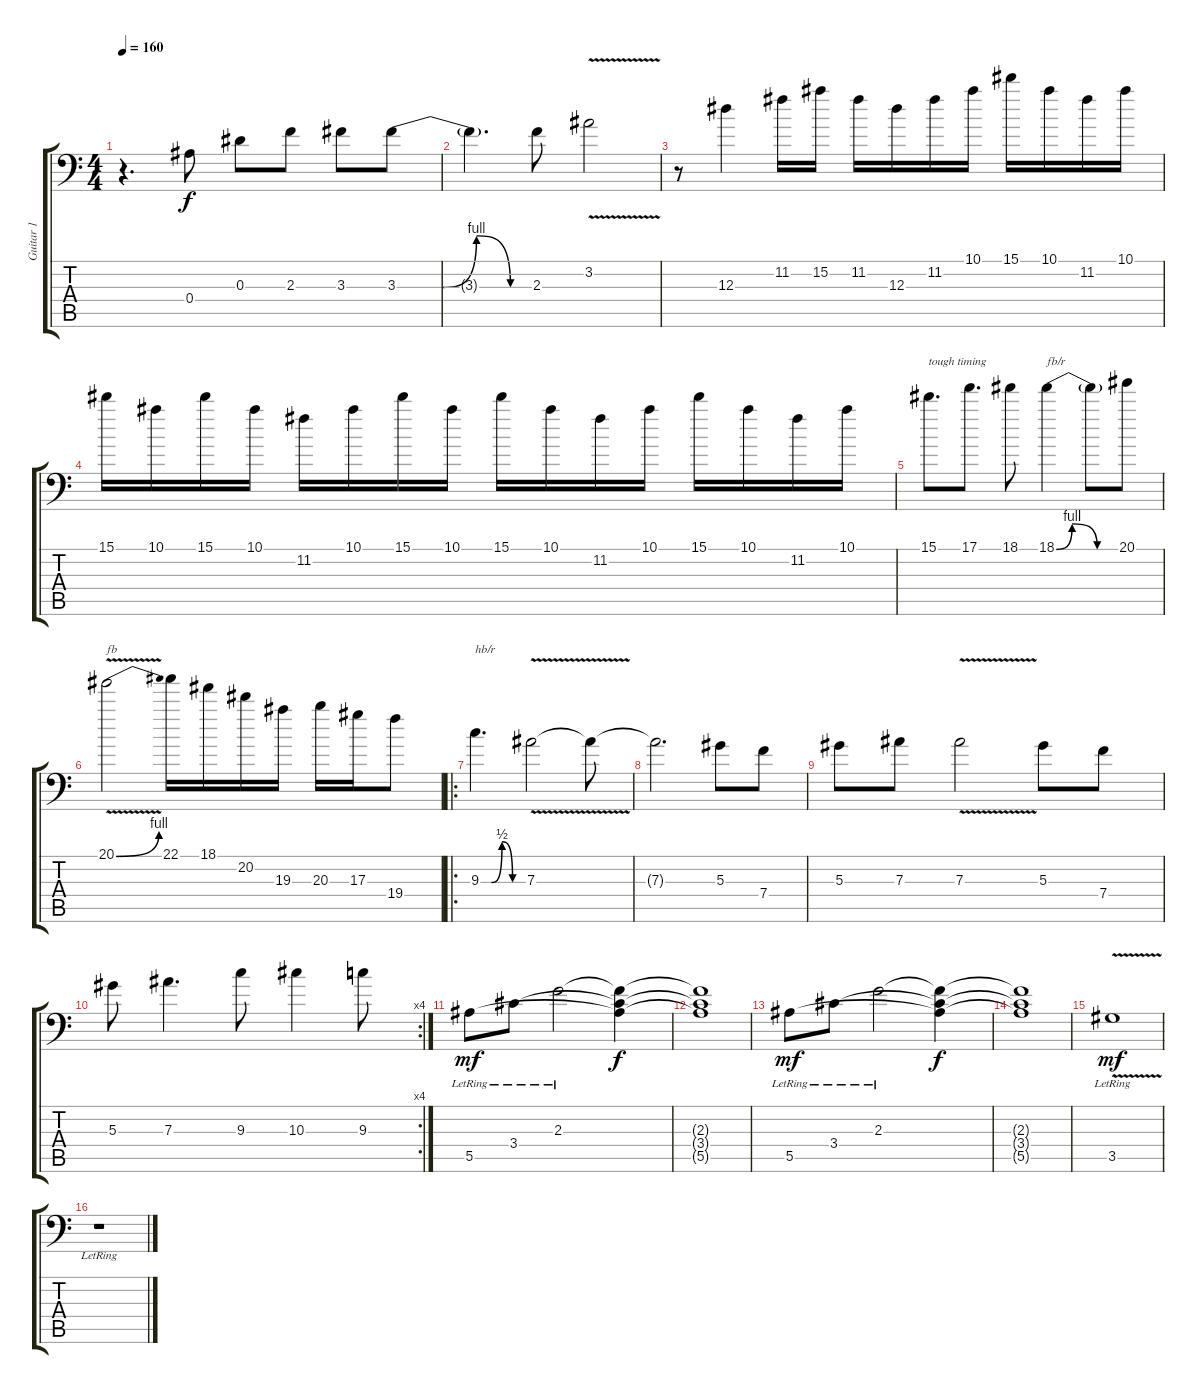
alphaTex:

\track ("Guitar 1 " "Guitar 1 ") {instrument distortionguitar}
\staff {score tabs}
\tuning (C4 G3 Eb3 Bb2 F2 Bb1) {hide}
\ts (4 4)
\tempo 160
\clef f4
\ks c
r.4{d dy f} 0.4.8 0.3.8 2.3.8 3.3.8 3.3{be (custom 0 0 20 0 35 4 50 0 60 0)}.8 |
3.3{t}.4{d} 2.3.8 3.2{v}.2 |
r.8 12.3.4 11.2.16 15.2.16 11.2.16 12.3.16 11.2.16 10.1.16 15.1.16 10.1.16 11.2.16 10.1.16 |
15.1.16 10.1.16 15.1.16 10.1.16 11.2.16 10.1.16 15.1.16 10.1.16 15.1.16 10.1.16 11.2.16 10.1.16 15.1.16 10.1.16 11.2.16 10.1.16 |
15.1.8{d txt "tough timing"} 17.1.8{d} 18.1.8 18.1{be (custom 0 0 15 4 39 0 45 0 60 0)}.4{txt "fb/r"} 18.1{t}.8 20.1.8 |
20.1{be (bend 0 0 60 4) v}.2{txt "fb"} 22.1.16 18.1.16 20.2.16 19.3.16 20.3.16 17.3.16 19.4.8 |
\ro
9.3{be (custom 0 0 15 0 30 2 45 0 60 0)}.4{d txt "hb/r"} 7.3{v}.2 7.3{t}.8 |
7.3{t}.2{d} 5.3.8 7.4.8 |
5.3.8 7.3.8 7.3{v}.2 5.3.8 7.4.8 |
\rc 4
5.3.8 7.3.4{d} 9.3.8 10.3.4 9.3.8 |
5.5{lr}.8{dy mf instrument acousticguitarsteel} 3.4{lr}.8 2.3{lr}.2 (2.3{t} 3.4{t} 5.5{t}).4{dy f} |
(2.3{t} 3.4{t} 5.5{t}).1 |
5.5{lr}.8{dy mf} 3.4{lr}.8 2.3{lr}.2 (2.3{t} 3.4{t} 5.5{t}).4{dy f} |
(2.3{t} 3.4{t} 5.5{t}).1 |
3.5{v lr}.1{dy mf} |
r.1
